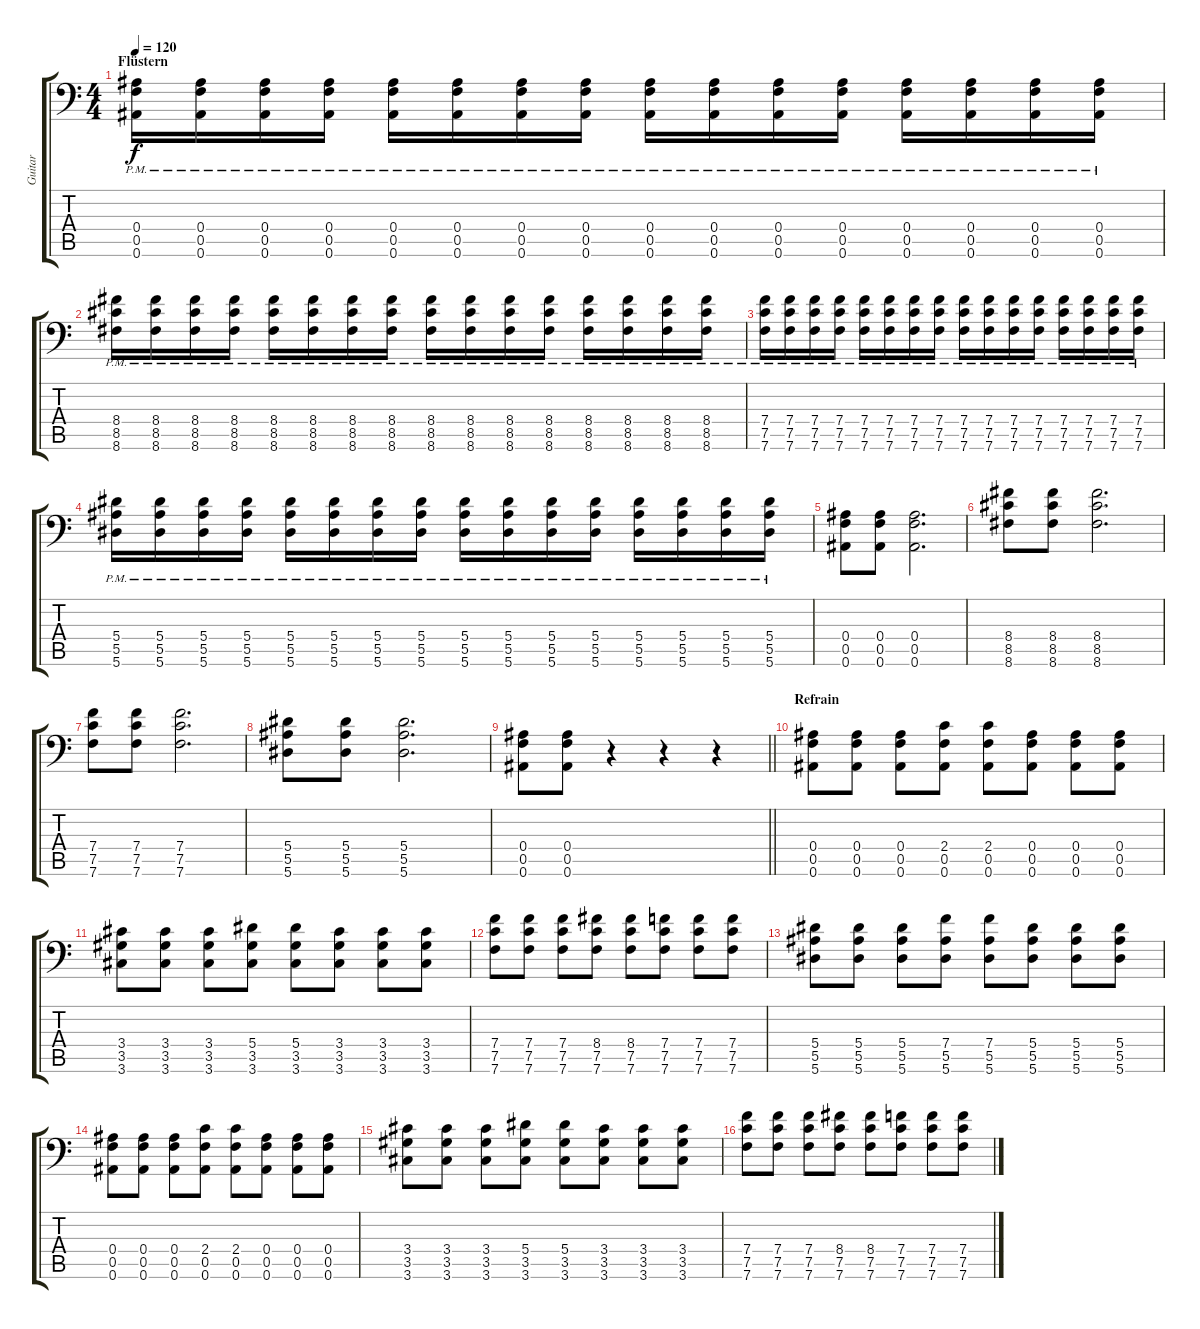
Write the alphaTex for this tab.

\track ("Guitar" "Guitar") {instrument distortionguitar}
\staff {score tabs}
\tuning (C4 G3 Eb3 Bb2 F2 Bb1) {hide}
\ts (4 4)
\section ("" "Flüstern")
\tempo 120
\clef f4
\ks c
(0.4{pm} 0.5{pm} 0.6{pm}).16{dy f} (0.4{pm} 0.5{pm} 0.6{pm}).16 (0.4{pm} 0.5{pm} 0.6{pm}).16 (0.4{pm} 0.5{pm} 0.6{pm}).16 (0.4{pm} 0.5{pm} 0.6{pm}).16 (0.4{pm} 0.5{pm} 0.6{pm}).16 (0.4{pm} 0.5{pm} 0.6{pm}).16 (0.4{pm} 0.5{pm} 0.6{pm}).16 (0.4{pm} 0.5{pm} 0.6{pm}).16 (0.4{pm} 0.5{pm} 0.6{pm}).16 (0.4{pm} 0.5{pm} 0.6{pm}).16 (0.4{pm} 0.5{pm} 0.6{pm}).16 (0.4{pm} 0.5{pm} 0.6{pm}).16 (0.4{pm} 0.5{pm} 0.6{pm}).16 (0.4{pm} 0.5{pm} 0.6{pm}).16 (0.4{pm} 0.5{pm} 0.6{pm}).16 |
(8.4{pm} 8.5{pm} 8.6{pm}).16 (8.4{pm} 8.5{pm} 8.6{pm}).16 (8.4{pm} 8.5{pm} 8.6{pm}).16 (8.4{pm} 8.5{pm} 8.6{pm}).16 (8.4{pm} 8.5{pm} 8.6{pm}).16 (8.4{pm} 8.5{pm} 8.6{pm}).16 (8.4{pm} 8.5{pm} 8.6{pm}).16 (8.4{pm} 8.5{pm} 8.6{pm}).16 (8.4{pm} 8.5{pm} 8.6{pm}).16 (8.4{pm} 8.5{pm} 8.6{pm}).16 (8.4{pm} 8.5{pm} 8.6{pm}).16 (8.4{pm} 8.5{pm} 8.6{pm}).16 (8.4{pm} 8.5{pm} 8.6{pm}).16 (8.4{pm} 8.5{pm} 8.6{pm}).16 (8.4{pm} 8.5{pm} 8.6{pm}).16 (8.4{pm} 8.5{pm} 8.6{pm}).16 |
(7.4{pm} 7.5{pm} 7.6{pm}).16 (7.4{pm} 7.5{pm} 7.6{pm}).16 (7.4{pm} 7.5{pm} 7.6{pm}).16 (7.4{pm} 7.5{pm} 7.6{pm}).16 (7.4{pm} 7.5{pm} 7.6{pm}).16 (7.4{pm} 7.5{pm} 7.6{pm}).16 (7.4{pm} 7.5{pm} 7.6{pm}).16 (7.4{pm} 7.5{pm} 7.6{pm}).16 (7.4{pm} 7.5{pm} 7.6{pm}).16 (7.4{pm} 7.5{pm} 7.6{pm}).16 (7.4{pm} 7.5{pm} 7.6{pm}).16 (7.4{pm} 7.5{pm} 7.6{pm}).16 (7.4{pm} 7.5{pm} 7.6{pm}).16 (7.4{pm} 7.5{pm} 7.6{pm}).16 (7.4{pm} 7.5{pm} 7.6{pm}).16 (7.4{pm} 7.5{pm} 7.6{pm}).16 |
(5.4{pm} 5.5{pm} 5.6{pm}).16 (5.4{pm} 5.5{pm} 5.6{pm}).16 (5.4{pm} 5.5{pm} 5.6{pm}).16 (5.4{pm} 5.5{pm} 5.6{pm}).16 (5.4{pm} 5.5{pm} 5.6{pm}).16 (5.4{pm} 5.5{pm} 5.6{pm}).16 (5.4{pm} 5.5{pm} 5.6{pm}).16 (5.4{pm} 5.5{pm} 5.6{pm}).16 (5.4{pm} 5.5{pm} 5.6{pm}).16 (5.4{pm} 5.5{pm} 5.6{pm}).16 (5.4{pm} 5.5{pm} 5.6{pm}).16 (5.4{pm} 5.5{pm} 5.6{pm}).16 (5.4{pm} 5.5{pm} 5.6{pm}).16 (5.4{pm} 5.5{pm} 5.6{pm}).16 (5.4{pm} 5.5{pm} 5.6{pm}).16 (5.4{pm} 5.5{pm} 5.6{pm}).16 |
(0.4 0.5 0.6).8 (0.4 0.5 0.6).8 (0.4 0.5 0.6).2{d} |
(8.4 8.5 8.6).8 (8.4 8.5 8.6).8 (8.4 8.5 8.6).2{d} |
(7.4 7.5 7.6).8 (7.4 7.5 7.6).8 (7.4 7.5 7.6).2{d} |
(5.4 5.5 5.6).8 (5.4 5.5 5.6).8 (5.4 5.5 5.6).2{d} |
\barLineRight lightlight
(0.4 0.5 0.6).8 (0.4 0.5 0.6).8 r.4 r.4 r.4 |
\section ("" "Refrain")
(0.4 0.5 0.6).8 (0.4 0.5 0.6).8 (0.4 0.5 0.6).8 (2.4 0.5 0.6).8 (2.4 0.5 0.6).8 (0.4 0.5 0.6).8 (0.4 0.5 0.6).8 (0.4 0.5 0.6).8 |
(3.4 3.5 3.6).8 (3.4 3.5 3.6).8 (3.4 3.5 3.6).8 (5.4 3.5 3.6).8 (5.4 3.5 3.6).8 (3.4 3.5 3.6).8 (3.4 3.5 3.6).8 (3.4 3.5 3.6).8 |
(7.4 7.5 7.6).8 (7.4 7.5 7.6).8 (7.4 7.5 7.6).8 (8.4 7.5 7.6).8 (8.4 7.5 7.6).8 (7.4 7.5 7.6).8 (7.4 7.5 7.6).8 (7.4 7.5 7.6).8 |
(5.4 5.5 5.6).8 (5.4 5.5 5.6).8 (5.4 5.5 5.6).8 (7.4 5.5 5.6).8 (7.4 5.5 5.6).8 (5.4 5.5 5.6).8 (5.4 5.5 5.6).8 (5.4 5.5 5.6).8 |
(0.4 0.5 0.6).8 (0.4 0.5 0.6).8 (0.4 0.5 0.6).8 (2.4 0.5 0.6).8 (2.4 0.5 0.6).8 (0.4 0.5 0.6).8 (0.4 0.5 0.6).8 (0.4 0.5 0.6).8 |
(3.4 3.5 3.6).8 (3.4 3.5 3.6).8 (3.4 3.5 3.6).8 (5.4 3.5 3.6).8 (5.4 3.5 3.6).8 (3.4 3.5 3.6).8 (3.4 3.5 3.6).8 (3.4 3.5 3.6).8 |
(7.4 7.5 7.6).8 (7.4 7.5 7.6).8 (7.4 7.5 7.6).8 (8.4 7.5 7.6).8 (8.4 7.5 7.6).8 (7.4 7.5 7.6).8 (7.4 7.5 7.6).8 (7.4 7.5 7.6).8
